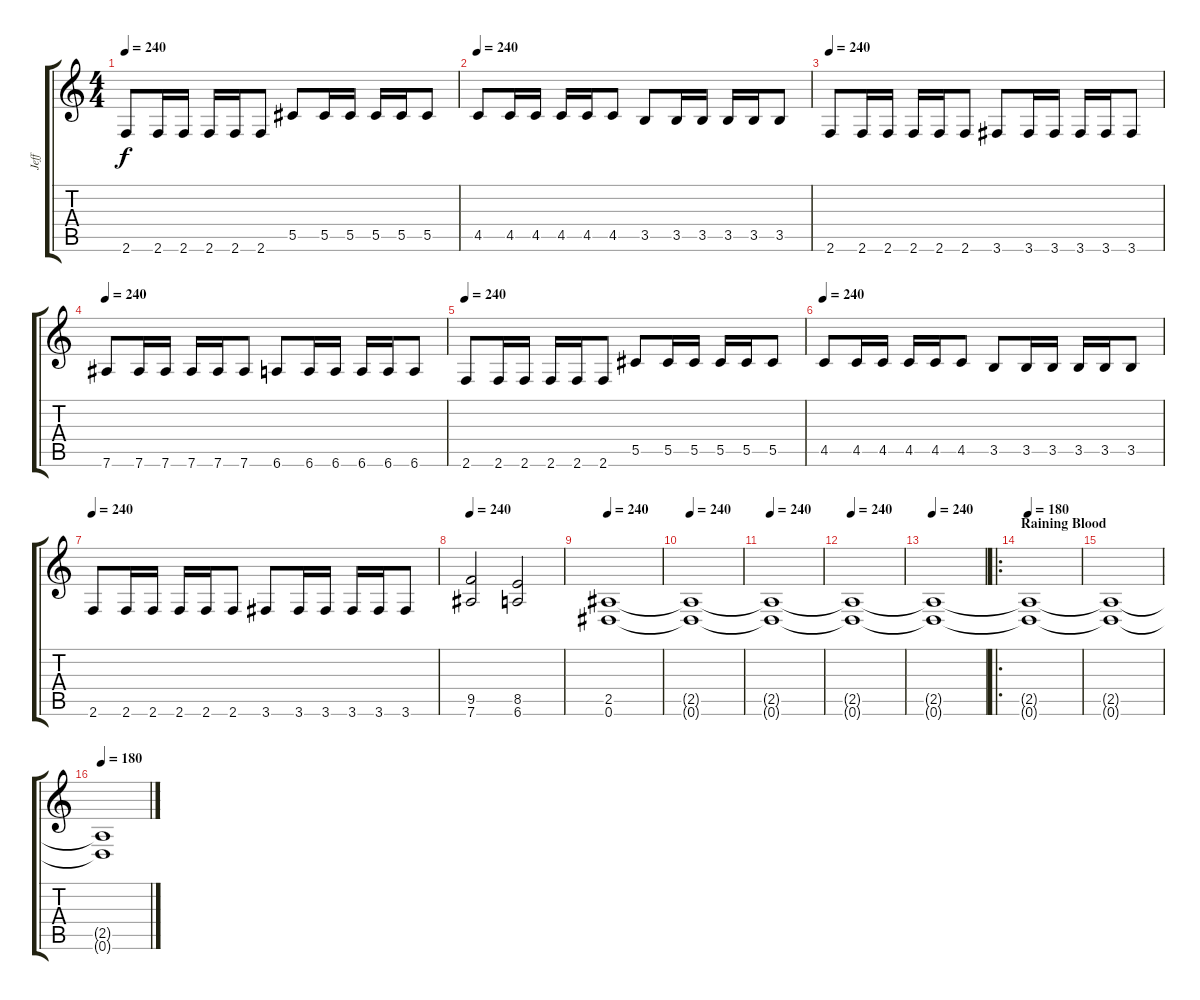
\track ("Jeff" "Jeff") {instrument distortionguitar}
\staff {score tabs}
\tuning (Eb4 Bb3 Gb3 Db3 Ab2 Eb2) {hide}
\ts (4 4)
\tempo 240
\clef g2
\ks c
2.6.8{dy f} 2.6.16 2.6.16 2.6.16 2.6.16 2.6.8 5.5.8 5.5.16 5.5.16 5.5.16 5.5.16 5.5.8 |
\tempo 240
4.5.8 4.5.16 4.5.16 4.5.16 4.5.16 4.5.8 3.5.8 3.5.16 3.5.16 3.5.16 3.5.16 3.5.8 |
\tempo 240
2.6.8 2.6.16 2.6.16 2.6.16 2.6.16 2.6.8 3.6.8 3.6.16 3.6.16 3.6.16 3.6.16 3.6.8 |
\tempo 240
7.6.8 7.6.16 7.6.16 7.6.16 7.6.16 7.6.8 6.6.8 6.6.16 6.6.16 6.6.16 6.6.16 6.6.8 |
\tempo 240
2.6.8 2.6.16 2.6.16 2.6.16 2.6.16 2.6.8 5.5.8 5.5.16 5.5.16 5.5.16 5.5.16 5.5.8 |
\tempo 240
4.5.8 4.5.16 4.5.16 4.5.16 4.5.16 4.5.8 3.5.8 3.5.16 3.5.16 3.5.16 3.5.16 3.5.8 |
\tempo 240
2.6.8 2.6.16 2.6.16 2.6.16 2.6.16 2.6.8 3.6.8 3.6.16 3.6.16 3.6.16 3.6.16 3.6.8 |
\tempo 240
(9.5 7.6).2 (8.5 6.6).2 |
\tempo 240
(2.5 0.6).1 |
\tempo 240
(2.5{t} 0.6{t}).1 |
\tempo 240
(2.5{t} 0.6{t}).1 |
\tempo 240
(2.5{t} 0.6{t}).1 |
\tempo 240
(2.5{t} 0.6{t}).1 |
\ro
\section ("" "Raining Blood")
\tempo 180
(2.5{t} 0.6{t}).1 |
(2.5{t} 0.6{t}).1 |
\tempo 180
(2.5{t} 0.6{t}).1
